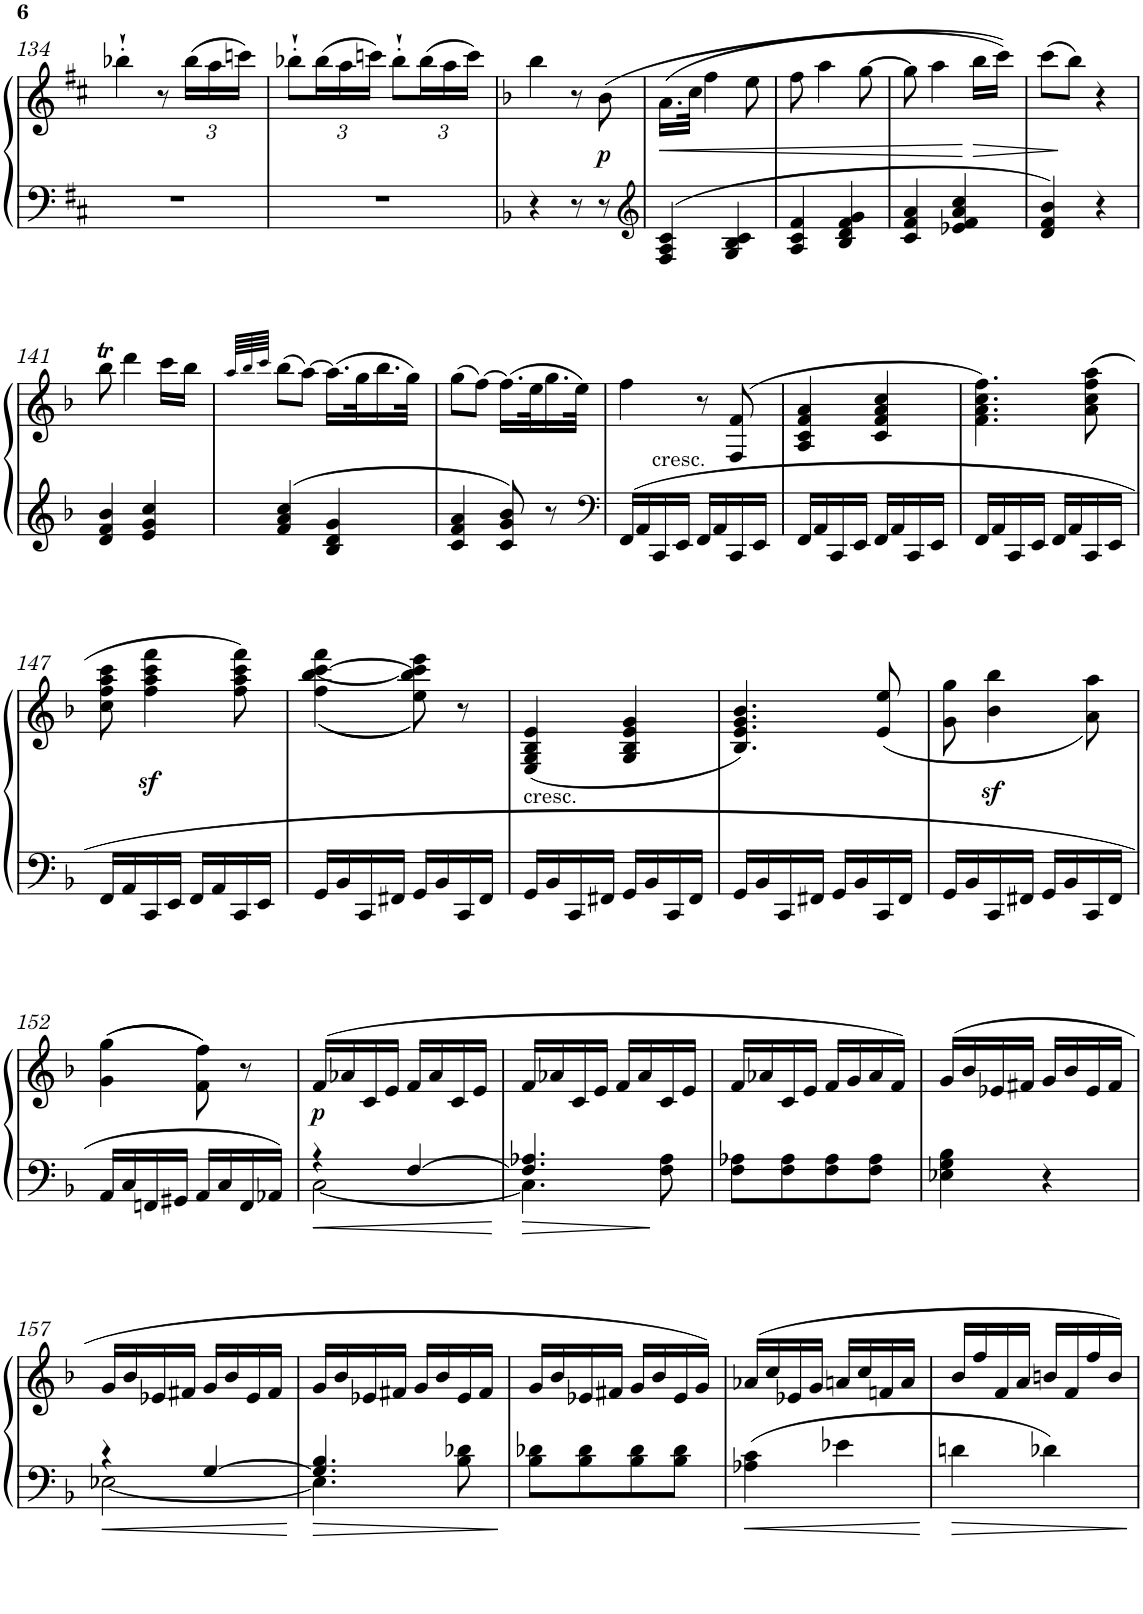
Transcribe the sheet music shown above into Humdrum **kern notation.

**kern	**kern	**dynam
*part1	*part1	*part1
*staff2	*staff1	*staff1/2
*I"Piano	*	*
*I'Pno	*	*
!!LO:PB:g=z
*clefF4	*clefG2	*
*k[f#c#]	*k[f#c#]	*
*D:	*D:	*
*M2/4	*M2/4	*
=134	=134	=134
2r	4bb-X'`\	.
.	8r	.
*	*Xbrackettup	*
.	(>24bb-\LL	.
.	24aa\	.
.	24cccn\JJ)	.
=135	=135	=135
2r	8bb-X'`\L	.
.	(>24bb-\L	.
.	24aa\	.
.	24cccn\JJ)	.
.	8bb-'`\L	.
.	(>24bb-\L	.
.	24aa\	.
.	24ccc\JJ)	.
=136	=136	=136
*k[b-]	*k[b-]	*
*F:	*F:	*
4r	4bb-\	.
8r	8r	.
!	!	!LO:DY:b
8r	(>8b-\	p
=137	=137	=137
*clefG2	*	*
!	!	!LO:HP:b
4F/ 4A/ 4c/	(>16.a\LL	<
.	32cc\JJk	.
.	4ff\	.
4G/ 4B-/ 4c/	.	.
.	8ee\	.
=138	=138	=138
4A/ 4c/ 4f/	8ff\	.
.	4aa\	.
4B-/ 4d/ 4f/ 4g/	.	.
.	[8gg\	.
=139	=139	=139
4c/ 4f/ 4a/	8gg\]	.
.	4aa\	.
4e-X/ 4f/ 4a/ 4cc/	.	.
!	!	!LO:HP:n=1:b
.	16bb-\LL	[ >
.	16ccc\JJ))	.
=140	=140	=140
4d/ 4f/ 4b-/	(>8ccc\L	.
.	8bb-\J)	]
4r	4r	.
!!LO:LB:g=z
=141	=141	=141
4d/ 4f/ 4b-/	8bb-T\	.
.	4ddd\	.
4e/ 4g/ 4cc/	.	.
.	16ccc\LL	.
.	16bb-\JJ	.
=142	=142	=142
.	64qaa/LLLL	.
.	64qbb-/	.
.	64qccc/JJJJ	.
4f/ 4a/ 4cc/	(>8bb-\L	.
.	[8aa\J)	.
4B-/ 4d/ 4g/	(>16.aa\LL]	.
.	32gg\K	.
.	16.bb-\	.
.	32gg\JJk)	.
=143	=143	=143
4c/ 4f/ 4a/	(>8gg\L	.
.	[8ff\J)	.
8c/ 8g/ 8b-/	(>16.ff\LL]	.
.	32ee\K	.
8r	16.gg\	.
.	32ee\JJk)	.
=144	=144	=144
*clefF4	*	*
16FF/LL	4ff\	.
16AA/	.	.
!LO:TX:a:t=cresc.	!	!
16CC/	.	.
16EE/JJ	.	.
16FF/LL	8r	.
16AA/	.	.
16CC/	(>8F/ 8f/	.
16EE/JJ	.	.
=145	=145	=145
16FF/LL	4A/ 4c/ 4f/ 4a/	.
16AA/	.	.
16CC/	.	.
16EE/JJ	.	.
16FF/LL	4c/ 4f/ 4a/ 4cc/	.
16AA/	.	.
16CC/	.	.
16EE/JJ	.	.
=146	=146	=146
16FF/LL	4.f\ 4.a\ 4.cc\ 4.ff\)	.
16AA/	.	.
16CC/	.	.
16EE/JJ	.	.
16FF/LL	.	.
16AA/	.	.
16CC/	(>8a\ 8cc\ 8ff\ 8aa\	.
16EE/JJ	.	.
!!LO:LB:g=z
=147	=147	=147
16FF/LL	8cc\ 8ff\ 8aa\ 8ccc\	.
16AA/	.	.
16CC/	4ff\z< 4aa\z< 4ccc\z< 4fff\z<	.
16EE/JJ	.	.
16FF/LL	.	.
16AA/	.	.
16CC/	8ff\ 8aa\ 8ccc\ 8fff\)	.
16EE/JJ	.	.
=148	=148	=148
16GG/LL	(<(<4ff\ [4bb-\ [4ccc\ 4fff\	.
16BB-/	.	.
16CC/	.	.
16FF#X/JJ	.	.
16GG/LL	8ee\ 8bb-\] 8ccc\] 8eee\))	.
16BB-/	.	.
16CC/	8r	.
16FF#/JJ	.	.
=149	=149	=149
!	!LO:TX:b:t=cresc.	!
16GG/LL	(<4E/ 4G/ 4B-/ 4e/	.
16BB-/	.	.
16CC/	.	.
16FF#X/JJ	.	.
16GG/LL	4G/ 4B-/ 4e/ 4g/	.
16BB-/	.	.
16CC/	.	.
16FF#/JJ	.	.
=150	=150	=150
16GG/LL	4.B-/ 4.e/ 4.g/ 4.b-/)	.
16BB-/	.	.
16CC/	.	.
16FF#X/JJ	.	.
16GG/LL	.	.
16BB-/	.	.
16CC/	(<8e/ 8ee/	.
16FF#/JJ	.	.
=151	=151	=151
16GG/LL	8g\ 8gg\	.
16BB-/	.	.
16CC/	4b-\z< 4bb-\z<	.
16FF#X/JJ	.	.
16GG/LL	.	.
16BB-/	.	.
16CC/	8a\ 8aa\)	.
16FF#/JJ	.	.
!!LO:LB:g=z
=152	=152	=152
16AA/LL	(>(>4g\ 4gg\	.
16C/	.	.
16FFn/	.	.
16GG#X/JJ	.	.
16AA/LL	8f\ 8ff\))	.
16C/	.	.
16FF/	8r	.
16AA-X/JJ	.	.
=153	=153	=153
*^	*	*
!	!	!	!LO:DY:b
4r	[2C\	(>16f/LL	p
.	.	16a-X/	.
.	.	16c/	.
.	.	16e/JJ	.
[4F/	.	16f/LL	.
.	.	16a-/	.
.	.	16c/	.
.	.	16e/JJ	.
=154	=154	=154	=154
4.F/] 4.A-X/	4.C\]	16f/LL	.
.	.	16a-X/	.
.	.	16c/	.
.	.	16e/JJ	.
.	.	16f/LL	.
.	.	16a-/	.
8F\ 8A-\	8ryy	16c/	.
.	.	16e/JJ	.
*v	*v	*	*
=155	=155	=155
8F\ 8A-X\L	16f/LL	.
.	16a-X/	.
8F\ 8A-\	16c/	.
.	16e/JJ	.
8F\ 8A-\	16f/LL	.
.	16g/	.
8F\ 8A-\J	16a-/	.
.	16f/JJ)	.
=156	=156	=156
4E-X\ 4G\ 4B-\	(>16g/LL	.
.	16b-/	.
.	16e-X/	.
.	16f#X/JJ	.
4r	16g/LL	.
.	16b-/	.
.	16e-/	.
.	16f#/JJ	.
!!LO:LB:g=z
=157	=157	=157
*^	*	*
4r	[2E-X\	16g/LL	.
.	.	16b-/	.
.	.	16e-X/	.
.	.	16f#X/JJ	.
[4G/	.	16g/LL	.
.	.	16b-/	.
.	.	16e-/	.
.	.	16f#/JJ	.
=158	=158	=158	=158
4.G/] 4.B-/	4.E-\]	16g/LL	.
.	.	16b-/	.
.	.	16e-X/	.
.	.	16f#X/JJ	.
.	.	16g/LL	.
.	.	16b-/	.
8B-\ 8d-X\	8ryy	16e-/	.
.	.	16f#/JJ	.
*v	*v	*	*
=159	=159	=159
8B-\ 8d-X\L	16g/LL	.
.	16b-/	.
8B-\ 8d-\	16e-X/	.
.	16f#X/JJ	.
8B-\ 8d-\	16g/LL	.
.	16b-/	.
8B-\ 8d-\J	16e-/	.
.	16g/JJ)	.
=160	=160	=160
4A-X\ 4c\	(>16a-X/LL	.
.	16cc/	.
.	16e-X/	.
.	16g/JJ	.
4e-X\	16an/LL	.
.	16cc/	.
.	16fn/	.
.	16a/JJ	.
=161	=161	=161
4dn\	16b-/LL	.
.	16ff/	.
.	16f/	.
.	16a/JJ	.
4d-X\	16bn/LL	.
.	16f/	.
.	16ff/	.
.	16b/JJ)	.
=	=	=
*-	*-	*-
